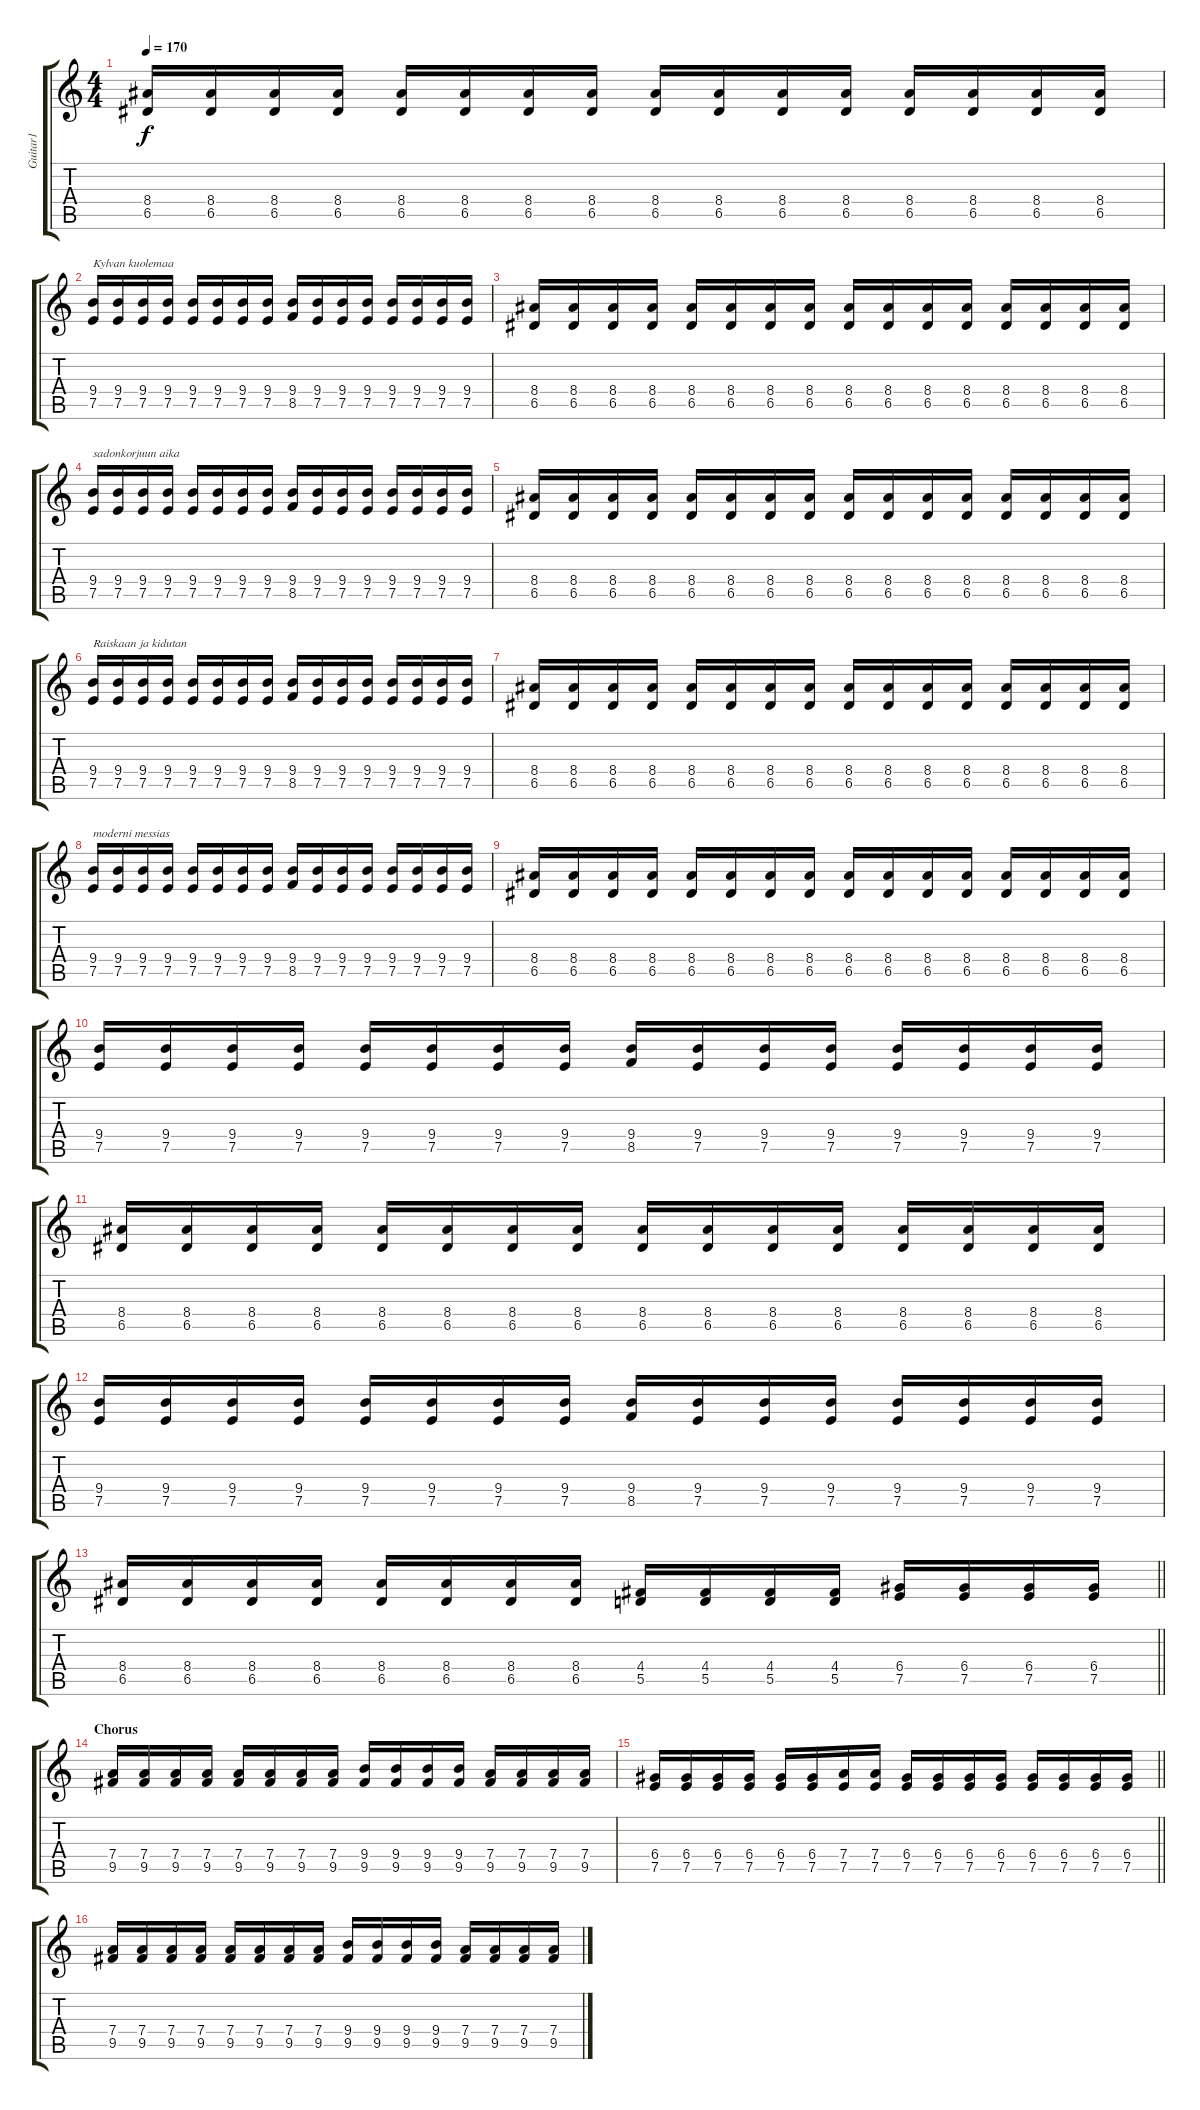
\track ("Guitar1" "Guitar1") {instrument distortionguitar}
\staff {score tabs}
\tuning (E4 B3 G3 D3 A2 E2) {hide}
\ts (4 4)
\tempo 170
\clef g2
\ks c
(8.4 6.5).16{dy f} (8.4 6.5).16 (8.4 6.5).16 (8.4 6.5).16 (8.4 6.5).16 (8.4 6.5).16 (8.4 6.5).16 (8.4 6.5).16 (8.4 6.5).16 (8.4 6.5).16 (8.4 6.5).16 (8.4 6.5).16 (8.4 6.5).16 (8.4 6.5).16 (8.4 6.5).16 (8.4 6.5).16 |
(9.4 7.5).16{txt "Kylvan kuolemaa"} (9.4 7.5).16 (9.4 7.5).16 (9.4 7.5).16 (9.4 7.5).16 (9.4 7.5).16 (9.4 7.5).16 (9.4 7.5).16 (9.4 8.5).16 (9.4 7.5).16 (9.4 7.5).16 (9.4 7.5).16 (9.4 7.5).16 (9.4 7.5).16 (9.4 7.5).16 (9.4 7.5).16 |
(8.4 6.5).16 (8.4 6.5).16 (8.4 6.5).16 (8.4 6.5).16 (8.4 6.5).16 (8.4 6.5).16 (8.4 6.5).16 (8.4 6.5).16 (8.4 6.5).16 (8.4 6.5).16 (8.4 6.5).16 (8.4 6.5).16 (8.4 6.5).16 (8.4 6.5).16 (8.4 6.5).16 (8.4 6.5).16 |
(9.4 7.5).16{txt "sadonkorjuun aika"} (9.4 7.5).16 (9.4 7.5).16 (9.4 7.5).16 (9.4 7.5).16 (9.4 7.5).16 (9.4 7.5).16 (9.4 7.5).16 (9.4 8.5).16 (9.4 7.5).16 (9.4 7.5).16 (9.4 7.5).16 (9.4 7.5).16 (9.4 7.5).16 (9.4 7.5).16 (9.4 7.5).16 |
(8.4 6.5).16 (8.4 6.5).16 (8.4 6.5).16 (8.4 6.5).16 (8.4 6.5).16 (8.4 6.5).16 (8.4 6.5).16 (8.4 6.5).16 (8.4 6.5).16 (8.4 6.5).16 (8.4 6.5).16 (8.4 6.5).16 (8.4 6.5).16 (8.4 6.5).16 (8.4 6.5).16 (8.4 6.5).16 |
(9.4 7.5).16{txt "Raiskaan ja kidutan"} (9.4 7.5).16 (9.4 7.5).16 (9.4 7.5).16 (9.4 7.5).16 (9.4 7.5).16 (9.4 7.5).16 (9.4 7.5).16 (9.4 8.5).16 (9.4 7.5).16 (9.4 7.5).16 (9.4 7.5).16 (9.4 7.5).16 (9.4 7.5).16 (9.4 7.5).16 (9.4 7.5).16 |
(8.4 6.5).16 (8.4 6.5).16 (8.4 6.5).16 (8.4 6.5).16 (8.4 6.5).16 (8.4 6.5).16 (8.4 6.5).16 (8.4 6.5).16 (8.4 6.5).16 (8.4 6.5).16 (8.4 6.5).16 (8.4 6.5).16 (8.4 6.5).16 (8.4 6.5).16 (8.4 6.5).16 (8.4 6.5).16 |
(9.4 7.5).16{txt "moderni messias"} (9.4 7.5).16 (9.4 7.5).16 (9.4 7.5).16 (9.4 7.5).16 (9.4 7.5).16 (9.4 7.5).16 (9.4 7.5).16 (9.4 8.5).16 (9.4 7.5).16 (9.4 7.5).16 (9.4 7.5).16 (9.4 7.5).16 (9.4 7.5).16 (9.4 7.5).16 (9.4 7.5).16 |
(8.4 6.5).16 (8.4 6.5).16 (8.4 6.5).16 (8.4 6.5).16 (8.4 6.5).16 (8.4 6.5).16 (8.4 6.5).16 (8.4 6.5).16 (8.4 6.5).16 (8.4 6.5).16 (8.4 6.5).16 (8.4 6.5).16 (8.4 6.5).16 (8.4 6.5).16 (8.4 6.5).16 (8.4 6.5).16 |
(9.4 7.5).16 (9.4 7.5).16 (9.4 7.5).16 (9.4 7.5).16 (9.4 7.5).16 (9.4 7.5).16 (9.4 7.5).16 (9.4 7.5).16 (9.4 8.5).16 (9.4 7.5).16 (9.4 7.5).16 (9.4 7.5).16 (9.4 7.5).16 (9.4 7.5).16 (9.4 7.5).16 (9.4 7.5).16 |
(8.4 6.5).16 (8.4 6.5).16 (8.4 6.5).16 (8.4 6.5).16 (8.4 6.5).16 (8.4 6.5).16 (8.4 6.5).16 (8.4 6.5).16 (8.4 6.5).16 (8.4 6.5).16 (8.4 6.5).16 (8.4 6.5).16 (8.4 6.5).16 (8.4 6.5).16 (8.4 6.5).16 (8.4 6.5).16 |
(9.4 7.5).16 (9.4 7.5).16 (9.4 7.5).16 (9.4 7.5).16 (9.4 7.5).16 (9.4 7.5).16 (9.4 7.5).16 (9.4 7.5).16 (9.4 8.5).16 (9.4 7.5).16 (9.4 7.5).16 (9.4 7.5).16 (9.4 7.5).16 (9.4 7.5).16 (9.4 7.5).16 (9.4 7.5).16 |
\barLineRight lightlight
(8.4 6.5).16 (8.4 6.5).16 (8.4 6.5).16 (8.4 6.5).16 (8.4 6.5).16 (8.4 6.5).16 (8.4 6.5).16 (8.4 6.5).16 (4.4 5.5).16 (4.4 5.5).16 (4.4 5.5).16 (4.4 5.5).16 (6.4 7.5).16 (6.4 7.5).16 (6.4 7.5).16 (6.4 7.5).16 |
\section ("" "Chorus")
(7.4 9.5).16 (7.4 9.5).16 (7.4 9.5).16 (7.4 9.5).16 (7.4 9.5).16 (7.4 9.5).16 (7.4 9.5).16 (7.4 9.5).16 (9.4 9.5).16 (9.4 9.5).16 (9.4 9.5).16 (9.4 9.5).16 (7.4 9.5).16 (7.4 9.5).16 (7.4 9.5).16 (7.4 9.5).16 |
\barLineRight lightlight
(6.4 7.5).16 (6.4 7.5).16 (6.4 7.5).16 (6.4 7.5).16 (6.4 7.5).16 (6.4 7.5).16 (7.4 7.5).16 (7.4 7.5).16 (6.4 7.5).16 (6.4 7.5).16 (6.4 7.5).16 (6.4 7.5).16 (6.4 7.5).16 (6.4 7.5).16 (6.4 7.5).16 (6.4 7.5).16 |
(7.4 9.5).16 (7.4 9.5).16 (7.4 9.5).16 (7.4 9.5).16 (7.4 9.5).16 (7.4 9.5).16 (7.4 9.5).16 (7.4 9.5).16 (9.4 9.5).16 (9.4 9.5).16 (9.4 9.5).16 (9.4 9.5).16 (7.4 9.5).16 (7.4 9.5).16 (7.4 9.5).16 (7.4 9.5).16
